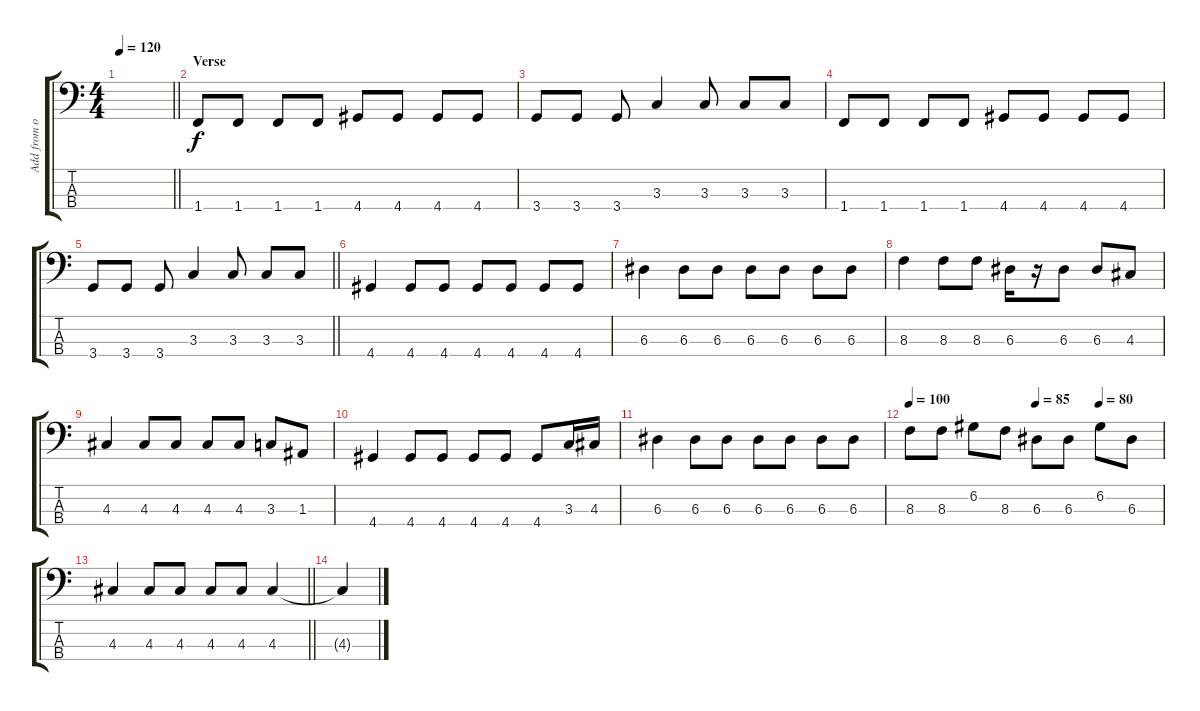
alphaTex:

\track ("Add from original" "Add from o") {instrument electricbassfinger}
\staff {score tabs}
\tuning (G2 D2 A1 E1) {hide}
\ts (4 4)
\tempo 120
\clef f4
\barLineRight lightlight
\ks c
|
\section ("" "Verse")
1.4.8 1.4.8 1.4.8 1.4.8 4.4.8 4.4.8 4.4.8 4.4.8 |
3.4.8 3.4.8 3.4.8 3.3.4 3.3.8 3.3.8 3.3.8 |
1.4.8 1.4.8 1.4.8 1.4.8 4.4.8 4.4.8 4.4.8 4.4.8 |
\barLineRight lightlight
3.4.8 3.4.8 3.4.8 3.3.4 3.3.8 3.3.8 3.3.8 |
4.4.4 4.4.8 4.4.8 4.4.8 4.4.8 4.4.8 4.4.8 |
6.3.4 6.3.8 6.3.8 6.3.8 6.3.8 6.3.8 6.3.8 |
8.3.4 8.3.8 8.3.8 6.3.16 r.16 6.3.8 6.3.8 4.3.8 |
4.3.4 4.3.8 4.3.8 4.3.8 4.3.8 3.3.8 1.3.8 |
4.4.4 4.4.8 4.4.8 4.4.8 4.4.8 4.4.8 3.3.16 4.3.16 |
6.3.4 6.3.8 6.3.8 6.3.8 6.3.8 6.3.8 6.3.8 |
\tempo 100
\tempo (85 0.5)
\tempo (80 0.75)
8.3.8 8.3.8 6.2.8 8.3.8 6.3.8 6.3.8 6.2.8 6.3.8 |
\barLineRight lightlight
4.3.4 4.3.8 4.3.8 4.3.8 4.3.8 4.3.4 |
4.3{t}.4
